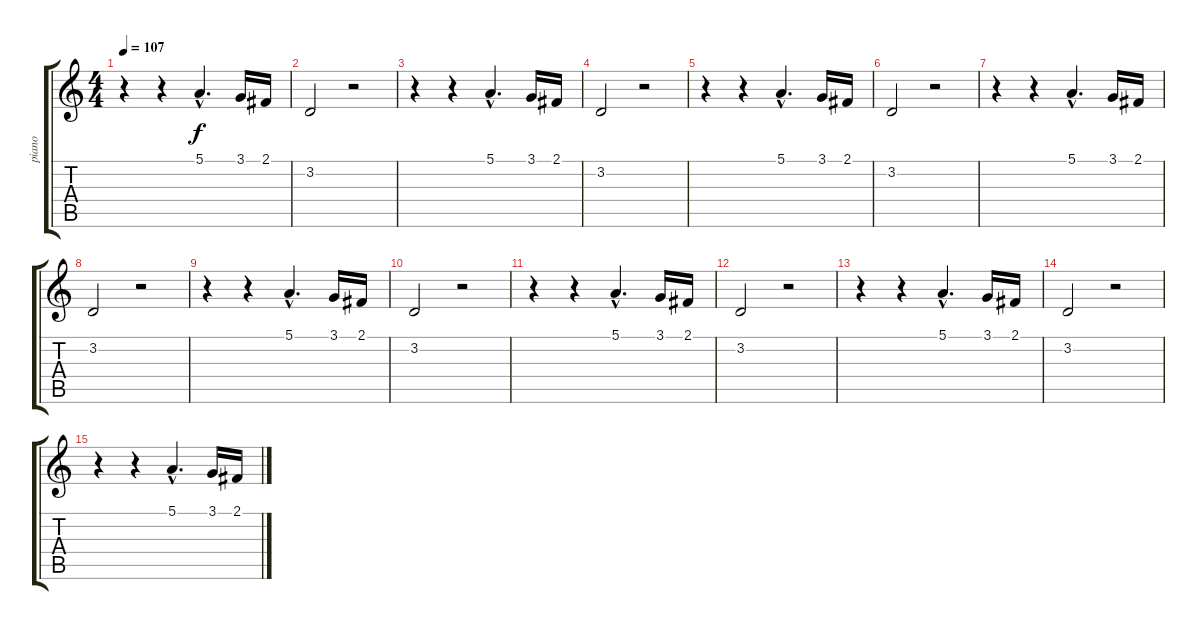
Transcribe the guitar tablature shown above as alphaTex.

\track ("piano" "piano") {instrument acousticgrandpiano}
\staff {score tabs}
\tuning (E4 B3 G3 D3 A2 E2) {hide}
\ts (4 4)
\tempo 107
\clef g2
\ks c
r.4{dy f instrument acousticgrandpiano} r.4 5.1{hac}.4{d} 3.1.16 2.1.16 |
3.2.2 r.2 |
r.4 r.4 5.1{hac}.4{d} 3.1.16 2.1.16 |
3.2.2 r.2 |
r.4 r.4 5.1{hac}.4{d} 3.1.16 2.1.16 |
3.2.2 r.2 |
r.4 r.4 5.1{hac}.4{d} 3.1.16 2.1.16 |
3.2.2 r.2 |
r.4 r.4 5.1{hac}.4{d} 3.1.16 2.1.16 |
3.2.2 r.2 |
r.4 r.4 5.1{hac}.4{d} 3.1.16 2.1.16 |
3.2.2 r.2 |
r.4 r.4 5.1{hac}.4{d} 3.1.16 2.1.16 |
3.2.2 r.2 |
r.4 r.4 5.1{hac}.4{d} 3.1.16 2.1.16
